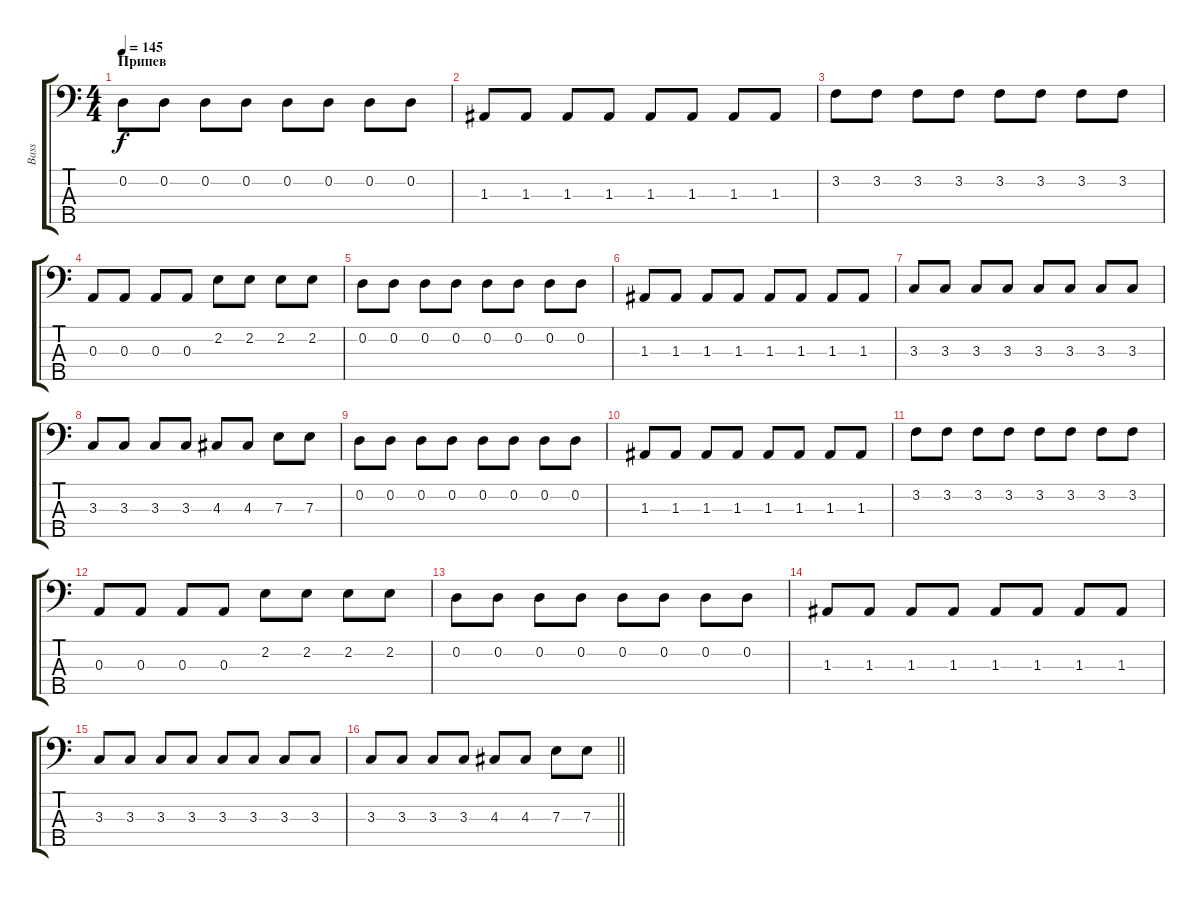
\track ("Bass" "Bass") {instrument slapbass2}
\staff {score tabs}
\tuning (G2 D2 A1 E1 B0) {hide}
\ts (4 4)
\section ("" "Припев")
\tempo 145
\clef f4
\ks c
0.2.8{dy f} 0.2.8 0.2.8 0.2.8 0.2.8 0.2.8 0.2.8 0.2.8 |
1.3.8 1.3.8 1.3.8 1.3.8 1.3.8 1.3.8 1.3.8 1.3.8 |
3.2.8 3.2.8 3.2.8 3.2.8 3.2.8 3.2.8 3.2.8 3.2.8 |
0.3.8 0.3.8 0.3.8 0.3.8 2.2.8 2.2.8 2.2.8 2.2.8 |
0.2.8 0.2.8 0.2.8 0.2.8 0.2.8 0.2.8 0.2.8 0.2.8 |
1.3.8 1.3.8 1.3.8 1.3.8 1.3.8 1.3.8 1.3.8 1.3.8 |
3.3.8 3.3.8 3.3.8 3.3.8 3.3.8 3.3.8 3.3.8 3.3.8 |
3.3.8 3.3.8 3.3.8 3.3.8 4.3.8 4.3.8 7.3.8 7.3.8 |
0.2.8 0.2.8 0.2.8 0.2.8 0.2.8 0.2.8 0.2.8 0.2.8 |
1.3.8 1.3.8 1.3.8 1.3.8 1.3.8 1.3.8 1.3.8 1.3.8 |
3.2.8 3.2.8 3.2.8 3.2.8 3.2.8 3.2.8 3.2.8 3.2.8 |
0.3.8 0.3.8 0.3.8 0.3.8 2.2.8 2.2.8 2.2.8 2.2.8 |
0.2.8 0.2.8 0.2.8 0.2.8 0.2.8 0.2.8 0.2.8 0.2.8 |
1.3.8 1.3.8 1.3.8 1.3.8 1.3.8 1.3.8 1.3.8 1.3.8 |
3.3.8 3.3.8 3.3.8 3.3.8 3.3.8 3.3.8 3.3.8 3.3.8 |
\barLineRight lightlight
3.3.8 3.3.8 3.3.8 3.3.8 4.3.8 4.3.8 7.3.8 7.3.8
